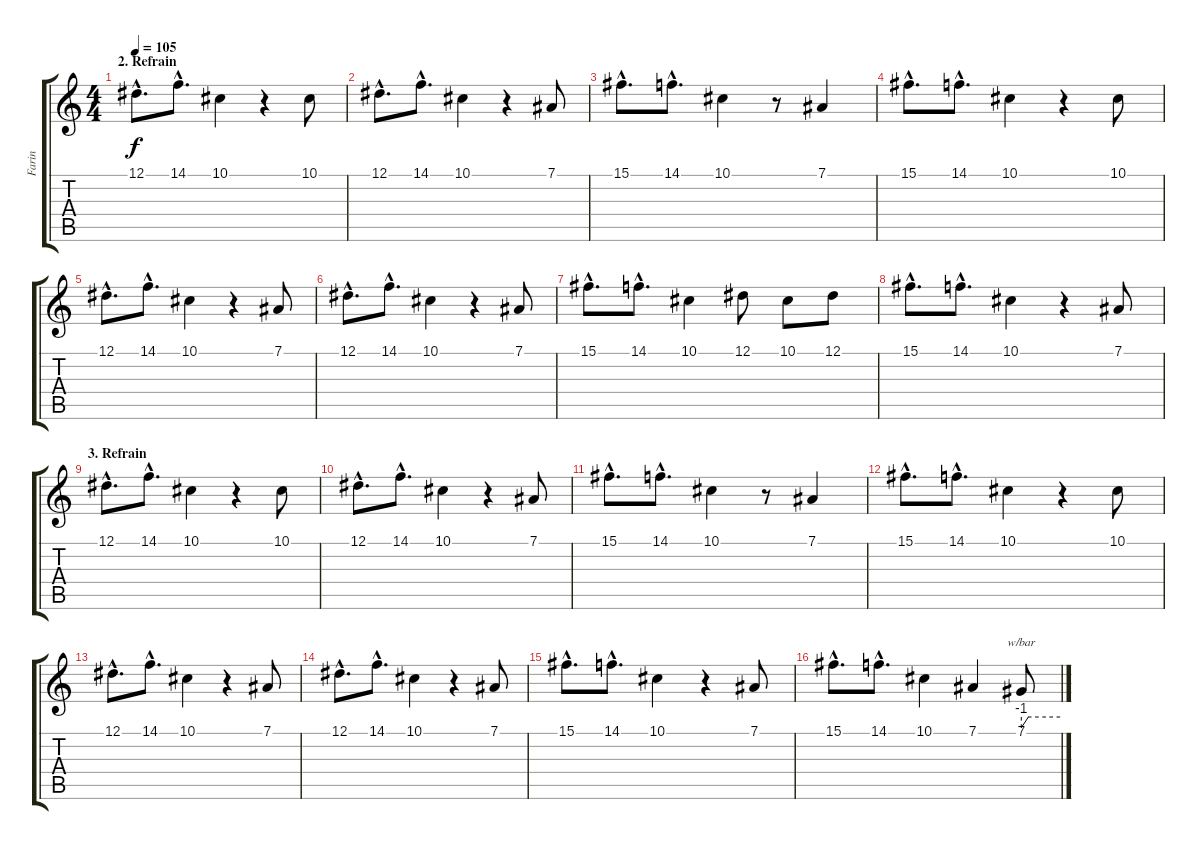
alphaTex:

\track ("Farin" "Farin") {instrument brightacousticpiano}
\staff {score tabs}
\tuning (Eb4 Bb3 Gb3 Db3 Ab2 Eb2) {hide}
\ts (4 4)
\section ("" "2. Refrain")
\tempo 105
\clef g2
\ks c
12.1{hac}.8{d dy f} 14.1{hac}.8{d} 10.1.4 r.4 10.1.8 |
12.1{hac}.8{d} 14.1{hac}.8{d} 10.1.4 r.4 7.1.8 |
15.1{hac}.8{d} 14.1{hac}.8{d} 10.1.4 r.8 7.1.4 |
15.1{hac}.8{d} 14.1{hac}.8{d} 10.1.4 r.4 10.1.8 |
12.1{hac}.8{d} 14.1{hac}.8{d} 10.1.4 r.4 7.1.8 |
12.1{hac}.8{d} 14.1{hac}.8{d} 10.1.4 r.4 7.1.8 |
15.1{hac}.8{d} 14.1{hac}.8{d} 10.1.4 12.1.8 10.1.8 12.1.8 |
15.1{hac}.8{d} 14.1{hac}.8{d} 10.1.4 r.4 7.1.8 |
\section ("" "3. Refrain")
12.1{hac}.8{d} 14.1{hac}.8{d} 10.1.4 r.4 10.1.8 |
12.1{hac}.8{d} 14.1{hac}.8{d} 10.1.4 r.4 7.1.8 |
15.1{hac}.8{d} 14.1{hac}.8{d} 10.1.4 r.8 7.1.4 |
15.1{hac}.8{d} 14.1{hac}.8{d} 10.1.4 r.4 10.1.8 |
12.1{hac}.8{d} 14.1{hac}.8{d} 10.1.4 r.4 7.1.8 |
12.1{hac}.8{d} 14.1{hac}.8{d} 10.1.4 r.4 7.1.8 |
15.1{hac}.8{d} 14.1{hac}.8{d} 10.1.4 r.4 7.1.8 |
15.1{hac}.8{d} 14.1{hac}.8{d} 10.1.4 7.1.4 7.1.8{tbe (custom default 0 -4 11 0 38 0 60 0)}
